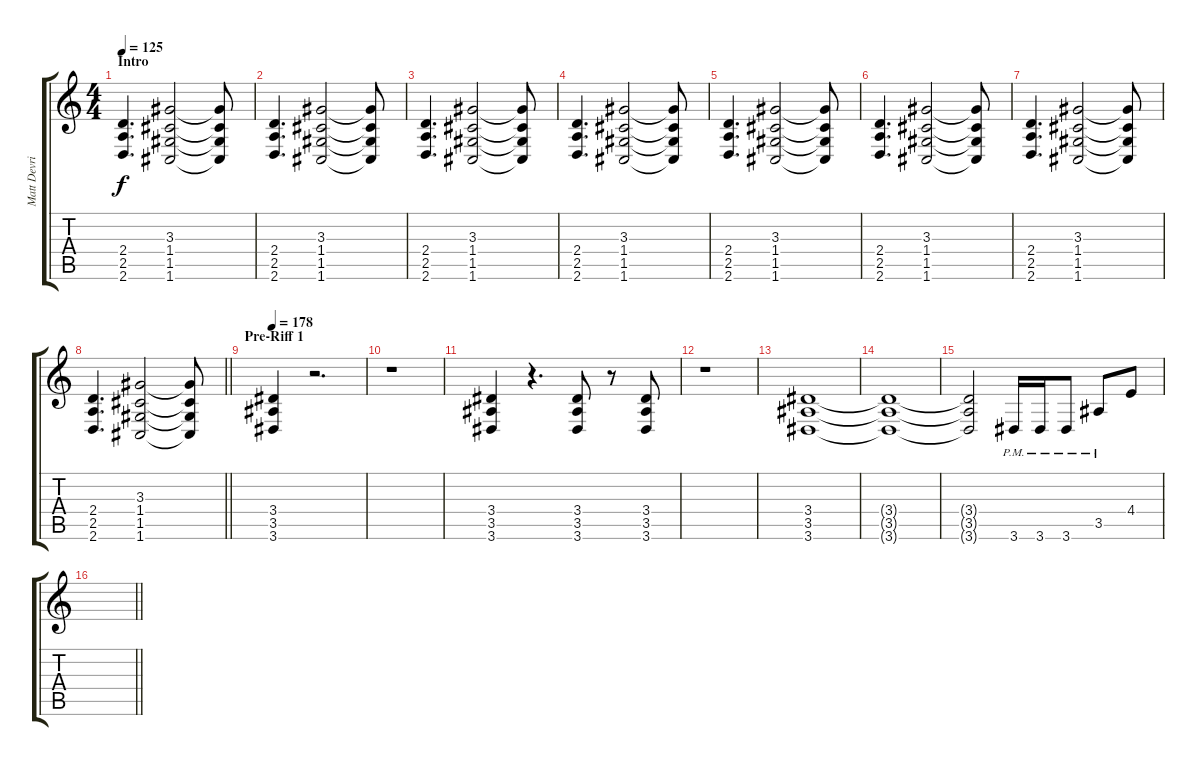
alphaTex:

\track ("Matt Devries" "Matt Devri") {instrument overdrivenguitar}
\staff {score tabs}
\tuning (D4 A3 F3 C3 G2 C2) {hide}
\ts (4 4)
\section ("" "Intro")
\tempo 125
\clef g2
\ks c
(2.4 2.5 2.6).4{d dy f instrument overdrivenguitar beam Up} (3.3 1.4 1.5 1.6).2 (3.3{t} 1.4{t} 1.5{t} 1.6{t}).8 |
(2.4 2.5 2.6).4{d beam Up} (3.3 1.4 1.5 1.6).2 (3.3{t} 1.4{t} 1.5{t} 1.6{t}).8 |
(2.4 2.5 2.6).4{d beam Up} (3.3 1.4 1.5 1.6).2 (3.3{t} 1.4{t} 1.5{t} 1.6{t}).8 |
(2.4 2.5 2.6).4{d beam Up} (3.3 1.4 1.5 1.6).2 (3.3{t} 1.4{t} 1.5{t} 1.6{t}).8 |
(2.4 2.5 2.6).4{d beam Up} (3.3 1.4 1.5 1.6).2 (3.3{t} 1.4{t} 1.5{t} 1.6{t}).8 |
(2.4 2.5 2.6).4{d beam Up} (3.3 1.4 1.5 1.6).2 (3.3{t} 1.4{t} 1.5{t} 1.6{t}).8 |
(2.4 2.5 2.6).4{d beam Up} (3.3 1.4 1.5 1.6).2 (3.3{t} 1.4{t} 1.5{t} 1.6{t}).8 |
\barLineRight lightlight
(2.4 2.5 2.6).4{d beam Up} (3.3 1.4 1.5 1.6).2 (3.3{t} 1.4{t} 1.5{t} 1.6{t}).8 |
\section ("" "Pre-Riff 1")
\tempo 178
(3.4 3.5 3.6).4 r.2{d} |
r.1 |
(3.4 3.5 3.6).4 r.4{d} (3.4 3.5 3.6).8 r.8 (3.4 3.5 3.6).8 |
r.1 |
(3.4 3.5 3.6).1 |
(3.4{t} 3.5{t} 3.6{t}).1 |
(3.4{t} 3.5{t} 3.6{t}).2 3.6{pm}.16 3.6{pm}.16 3.6{pm}.8 3.5{pm}.8 4.4.8 |
\barLineRight lightlight
